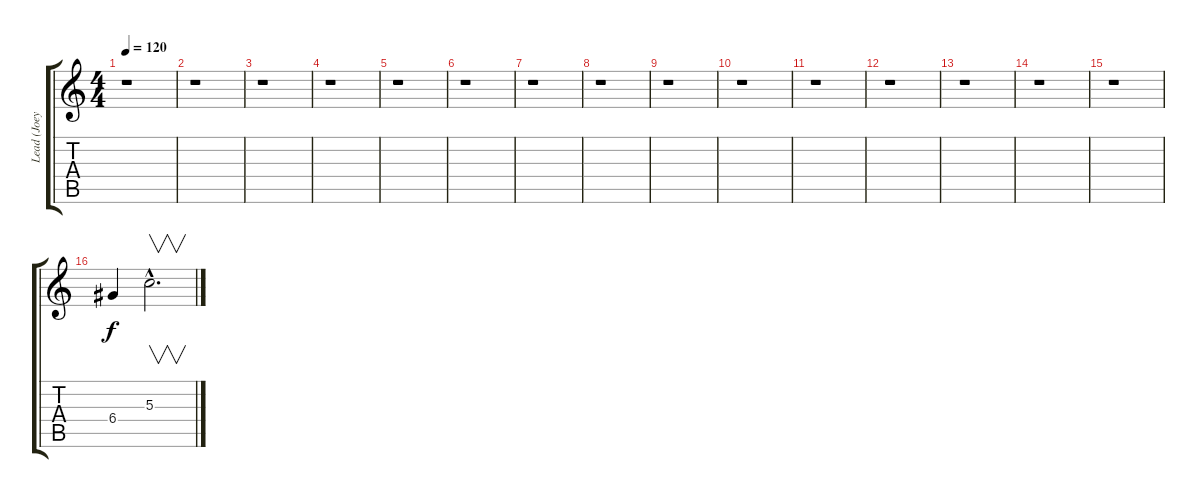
\track ("Lead (Joey Santiago)" "Lead (Joey") {instrument overdrivenguitar}
\staff {score tabs}
\tuning (E4 B3 G3 D3 A2 E2) {hide}
\ts (4 4)
\tempo 120
\clef g2
\ks c
r.1{dy f instrument overdrivenguitar} |
r.1 |
r.1 |
r.1 |
r.1 |
r.1 |
r.1 |
r.1 |
r.1 |
r.1 |
r.1 |
r.1 |
r.1 |
r.1 |
r.1 |
6.4.4 5.3{hac}.2{v d}
